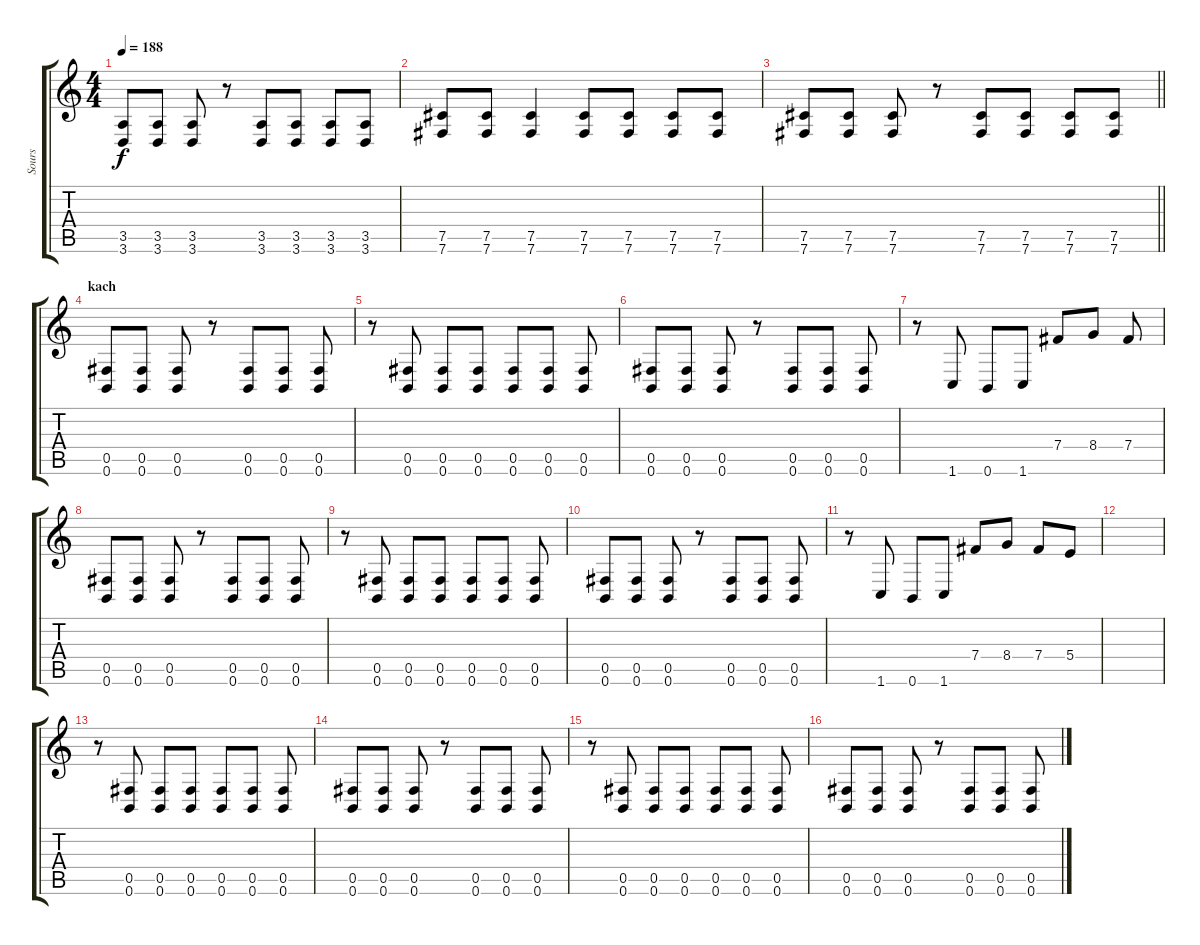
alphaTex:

\track ("Sours" "Sours") {instrument overdrivenguitar}
\staff {score tabs}
\tuning (Db4 Ab3 E3 B2 Gb2 B1) {hide}
\ts (4 4)
\tempo 188
\clef g2
\ks c
(3.5 3.6).8{dy f} (3.5 3.6).8 (3.5 3.6).8 r.8 (3.5 3.6).8 (3.5 3.6).8 (3.5 3.6).8 (3.5 3.6).8 |
(7.5 7.6).8 (7.5 7.6).8 (7.5 7.6).4 (7.5 7.6).8 (7.5 7.6).8 (7.5 7.6).8 (7.5 7.6).8 |
\barLineRight lightlight
(7.5 7.6).8 (7.5 7.6).8 (7.5 7.6).8 r.8 (7.5 7.6).8 (7.5 7.6).8 (7.5 7.6).8 (7.5 7.6).8 |
\section ("" "kach")
(0.5 0.6).8 (0.5 0.6).8 (0.5 0.6).8 r.8 (0.5 0.6).8 (0.5 0.6).8 (0.5 0.6).8 |
r.8 (0.5 0.6).8 (0.5 0.6).8 (0.5 0.6).8 (0.5 0.6).8 (0.5 0.6).8 (0.5 0.6).8 |
(0.5 0.6).8 (0.5 0.6).8 (0.5 0.6).8 r.8 (0.5 0.6).8 (0.5 0.6).8 (0.5 0.6).8 |
r.8 1.6.8 0.6.8 1.6.8 7.4.8 8.4.8 7.4.8 |
(0.5 0.6).8 (0.5 0.6).8 (0.5 0.6).8 r.8 (0.5 0.6).8 (0.5 0.6).8 (0.5 0.6).8 |
r.8 (0.5 0.6).8 (0.5 0.6).8 (0.5 0.6).8 (0.5 0.6).8 (0.5 0.6).8 (0.5 0.6).8 |
(0.5 0.6).8 (0.5 0.6).8 (0.5 0.6).8 r.8 (0.5 0.6).8 (0.5 0.6).8 (0.5 0.6).8 |
r.8 1.6.8 0.6.8 1.6.8 7.4.8 8.4.8 7.4.8 5.4.8 |
|
r.8 (0.5 0.6).8 (0.5 0.6).8 (0.5 0.6).8 (0.5 0.6).8 (0.5 0.6).8 (0.5 0.6).8 |
(0.5 0.6).8 (0.5 0.6).8 (0.5 0.6).8 r.8 (0.5 0.6).8 (0.5 0.6).8 (0.5 0.6).8 |
r.8 (0.5 0.6).8 (0.5 0.6).8 (0.5 0.6).8 (0.5 0.6).8 (0.5 0.6).8 (0.5 0.6).8 |
(0.5 0.6).8 (0.5 0.6).8 (0.5 0.6).8 r.8 (0.5 0.6).8 (0.5 0.6).8 (0.5 0.6).8
